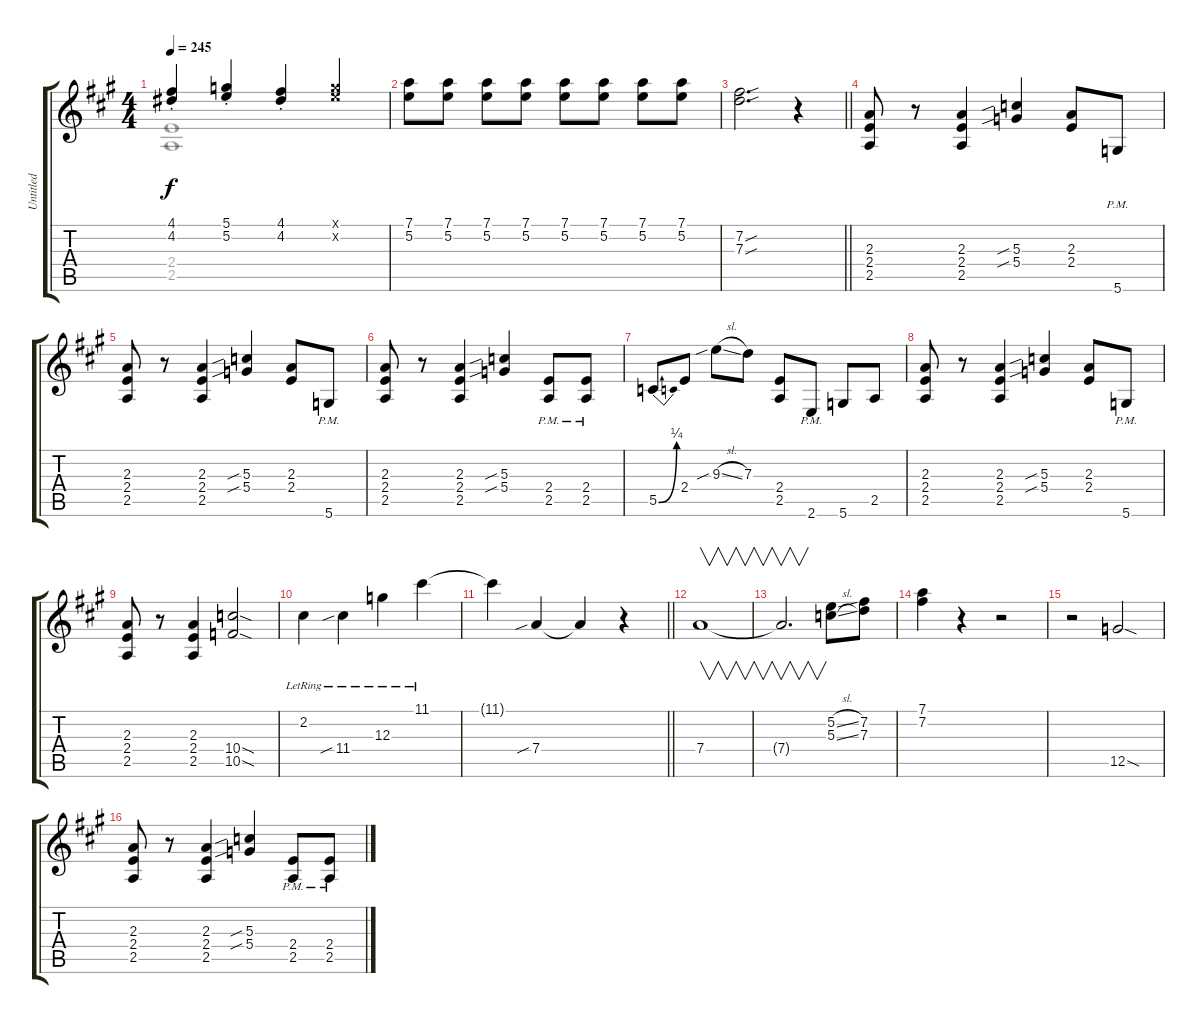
\track ("Untitled" "Untitled") {instrument overdrivenguitar}
\staff {score tabs}
\tuning (D4 B3 G3 D3 G2 D2) {hide}
\voice
\ts (4 4)
\tempo 245
\clef g2
\ks a
(4.1{st} 4.2{st}).4{dy f} (5.1{st} 5.2{st}).4 (4.1{st} 4.2{st}).4 (5.1{x} 5.2{x}).4 |
(7.1 5.2).8 (7.1 5.2).8 (7.1 5.2).8 (7.1 5.2).8 (7.1 5.2).8 (7.1 5.2).8 (7.1 5.2).8 (7.1 5.2).8 |
\barLineRight lightlight
(7.2{sou} 7.3{sou}).2{d} r.4 |
(2.3 2.4 2.5).8 r.8 (2.3 2.4 2.5).4 (5.3{sib} 5.4{sib}).4 (2.3 2.4).8 5.6{pm}.8 |
(2.3 2.4 2.5).8 r.8 (2.3 2.4 2.5).4 (5.3{sib} 5.4{sib}).4 (2.3 2.4).8 5.6{pm}.8 |
(2.3 2.4 2.5).8 r.8 (2.3 2.4 2.5).4 (5.3{sib} 5.4{sib}).4 (2.4{pm} 2.5{pm}).8 (2.4{pm} 2.5{pm}).8 |
5.5{be (bend 0 0 60 1)}.8 2.4.8 9.3{sib sl}.8 7.3.8 (2.4 2.5).8 2.6{pm}.8 5.6.8 2.5.8 |
(2.3 2.4 2.5).8 r.8 (2.3 2.4 2.5).4 (5.3{sib} 5.4{sib}).4 (2.3 2.4).8 5.6{pm}.8 |
(2.3 2.4 2.5).8 r.8 (2.3 2.4 2.5).4 (10.4{sod} 10.5{sod}).2 |
2.2{lr}.4 11.4{sib lr}.4 12.3{lr}.4 11.1{lr}.4 |
\barLineRight lightlight
11.1{t}.4 7.4{sib}.4 7.4{t}.4 r.4 |
7.4.1{v} |
7.4{t}.2{v d} (5.2{sl} 5.3{sl}).8 (7.2 7.3).8 |
(7.1 7.2).4 r.4 r.2 |
r.2 12.5{sod}.2 |
(2.3 2.4 2.5).8 r.8 (2.3 2.4 2.5).4 (5.3{sib} 5.4{sib}).4 (2.4{pm} 2.5{pm}).8 (2.4{pm} 2.5{pm}).8
\voice
\clef g2
\ottava regular
\simile none
\ks a
(2.4{t} 2.5{t}).1{dy f} |
|
\barLineRight lightlight
|
|
|
|
|
|
|
|
\barLineRight lightlight
|
|
|
|
|
